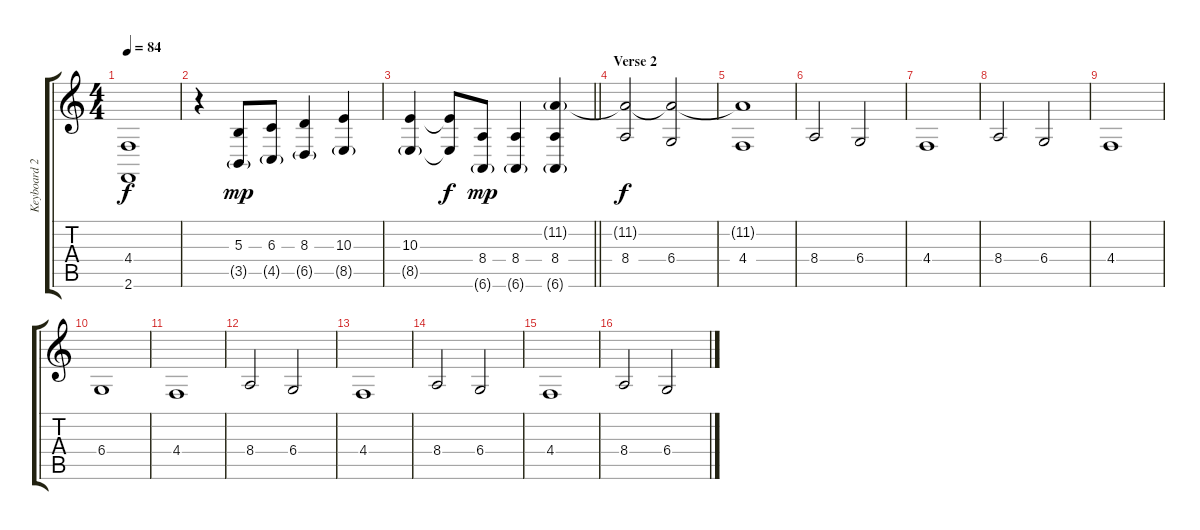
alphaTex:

\track ("Keyboard 2" "Keyboard 2") {instrument stringensemble1}
\staff {score tabs}
\tuning (Eb4 Bb3 Gb3 Db3 Ab2 Eb2) {hide}
\ts (4 4)
\tempo 84
\clef g2
\ks c
(4.4 2.6).1{dy f} |
r.4{volume 9} (5.3 3.5{g}).8{dy mp} (6.3 4.5{g}).8 (8.3 6.5{g}).4 (10.3 8.5{g}).4 |
\barLineRight lightlight
(10.3 8.5{g}).4 (10.3{t} 8.5{t}).8{dy f} (8.4 6.6{g}).8{dy mp} (8.4 6.6{g}).4 (11.2{g} 8.4 6.6{g}).4 |
\section ("" "Verse 2")
(11.2{t} 8.4).2{dy f} (11.2{t} 6.4).2 |
(11.2{t} 4.4).1 |
8.4.2 6.4.2 |
4.4.1 |
8.4.2 6.4.2 |
4.4.1 |
6.4.1 |
4.4.1 |
8.4.2 6.4.2 |
4.4.1 |
8.4.2 6.4.2 |
4.4.1 |
8.4.2 6.4.2
